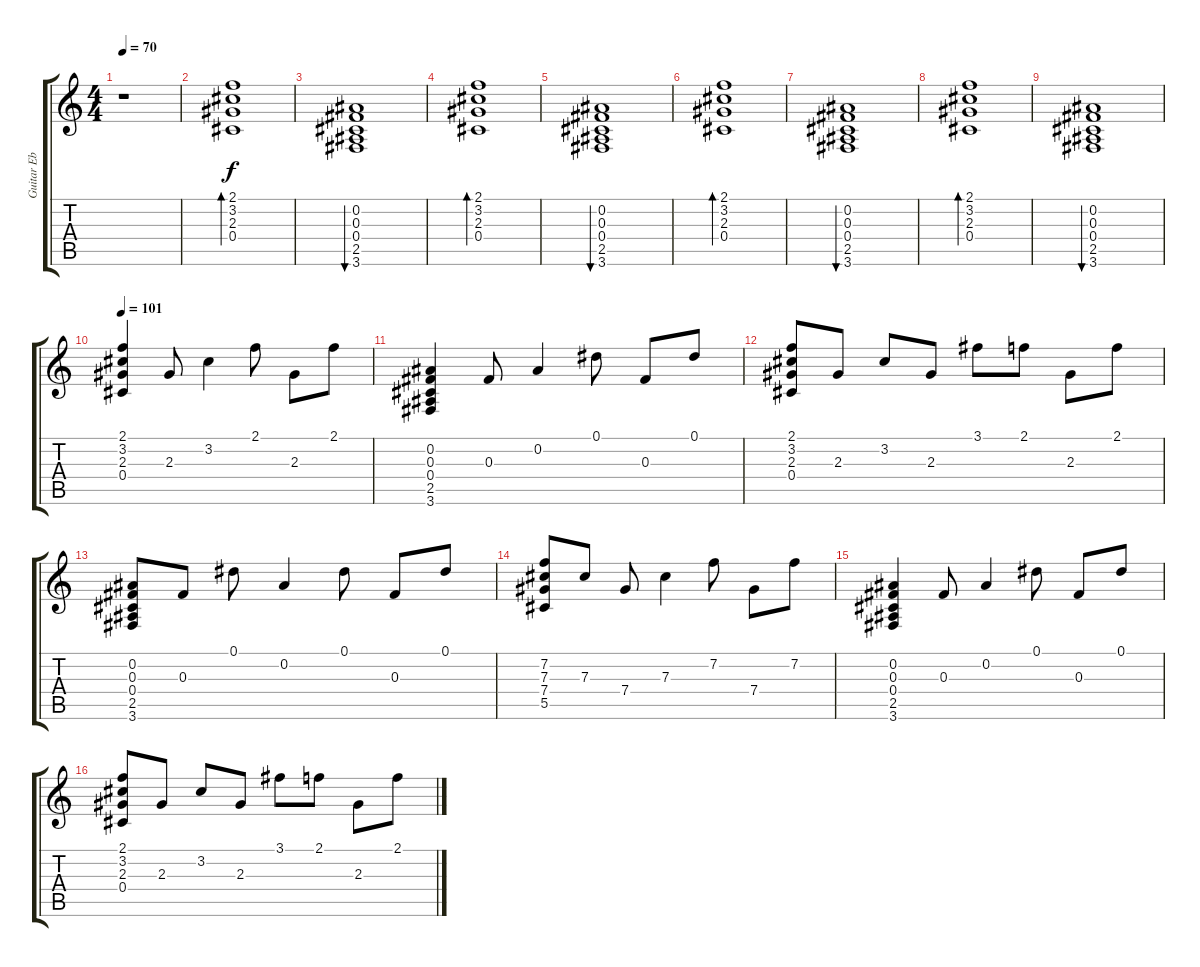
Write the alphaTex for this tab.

\track ("Guitar Eb 1" "Guitar Eb ") {instrument electricguitarjazz}
\staff {score tabs}
\tuning (Eb4 Bb3 Gb3 Db3 Ab2 Eb2) {hide}
\ts (4 4)
\tempo 70
\clef g2
\ks c
r.1{dy f instrument electricguitarjazz} |
(2.1 3.2 2.3 0.4).1{bd 60} |
(0.2 0.3 0.4 2.5 3.6).1{bu 60} |
(2.1 3.2 2.3 0.4).1{bd 60} |
(0.2 0.3 0.4 2.5 3.6).1{bu 60} |
(2.1 3.2 2.3 0.4).1{bd 60} |
(0.2 0.3 0.4 2.5 3.6).1{bu 60} |
(2.1 3.2 2.3 0.4).1{bd 60} |
(0.2 0.3 0.4 2.5 3.6).1{bu 60} |
\tempo 101
(2.1 3.2 2.3 0.4).4 2.3.8 3.2.4 2.1.8 2.3.8 2.1.8 |
(0.2 0.3 0.4 2.5 3.6).4 0.3.8 0.2.4 0.1.8 0.3.8 0.1.8 |
(2.1 3.2 2.3 0.4).8 2.3.8 3.2.8 2.3.8 3.1.8 2.1.8 2.3.8 2.1.8 |
(0.2 0.3 0.4 2.5 3.6).8 0.3.8 0.1.8 0.2.4 0.1.8 0.3.8 0.1.8 |
(7.2 7.3 7.4 5.5).8 7.3.8 7.4.8 7.3.4 7.2.8 7.4.8 7.2.8 |
(0.2 0.3 0.4 2.5 3.6).4 0.3.8 0.2.4 0.1.8 0.3.8 0.1.8 |
(2.1 3.2 2.3 0.4).8 2.3.8 3.2.8 2.3.8 3.1.8 2.1.8 2.3.8 2.1.8
